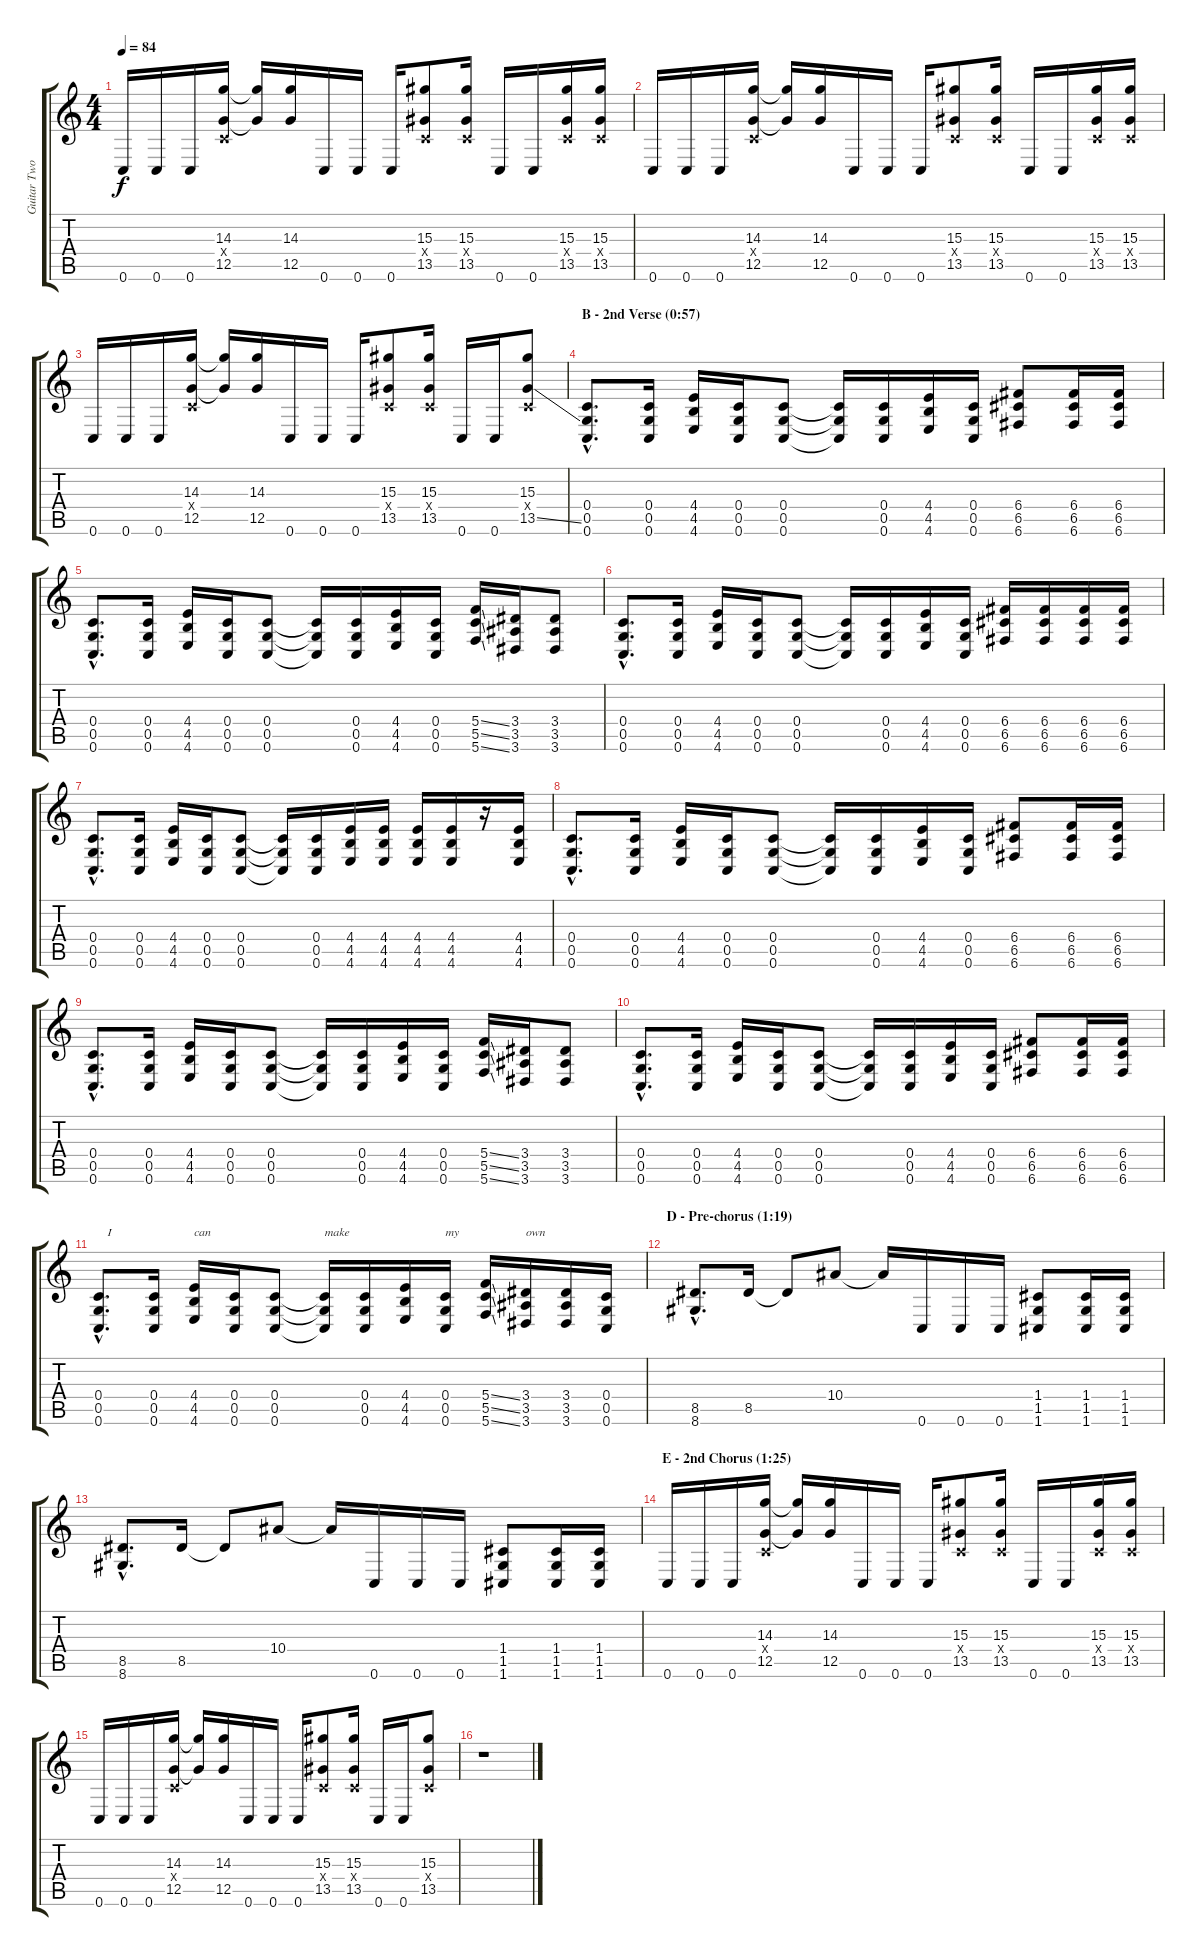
\track ("Guitar Two" "Guitar Two") {instrument distortionguitar}
\staff {score tabs}
\tuning (D4 A3 F3 C3 G2 C2) {hide}
\ts (4 4)
\tempo 84
\clef g2
\ks c
0.6.16{dy f} 0.6.16 0.6.16 (14.3 0.4{x} 12.5).16 (14.3{t} 12.5{t}).16 (14.3 12.5).16 0.6.16 0.6.16 0.6.16 (15.3 0.4{x} 13.5).8 (15.3 0.4{x} 13.5).16 0.6.16 0.6.16 (15.3 0.4{x} 13.5).16 (15.3 0.4{x} 13.5).16 |
0.6.16 0.6.16 0.6.16 (14.3 0.4{x} 12.5).16 (14.3{t} 12.5{t}).16 (14.3 12.5).16 0.6.16 0.6.16 0.6.16 (15.3 0.4{x} 13.5).8 (15.3 0.4{x} 13.5).16 0.6.16 0.6.16 (15.3 0.4{x} 13.5).16 (15.3 0.4{x} 13.5).16 |
0.6.16 0.6.16 0.6.16 (14.3 0.4{x} 12.5).16 (14.3{t} 12.5{t}).16 (14.3 12.5).16 0.6.16 0.6.16 0.6.16 (15.3 0.4{x} 13.5).8 (15.3 0.4{x} 13.5).16 0.6.16 0.6.16 (15.3 0.4{x} 13.5{ss}).8 |
\section ("" "B - 2nd Verse (0:57)")
(0.4{hac} 0.5{hac} 0.6{hac}).8{d} (0.4 0.5 0.6).16 (4.4 4.5 4.6).16 (0.4 0.5 0.6).16 (0.4 0.5 0.6).8 (0.4{t} 0.5{t} 0.6{t}).16 (0.4 0.5 0.6).16 (4.4 4.5 4.6).16 (0.4 0.5 0.6).16 (6.4 6.5 6.6).8 (6.4 6.5 6.6).16 (6.4 6.5 6.6).16 |
(0.4{hac} 0.5{hac} 0.6{hac}).8{d} (0.4 0.5 0.6).16 (4.4 4.5 4.6).16 (0.4 0.5 0.6).16 (0.4 0.5 0.6).8 (0.4{t} 0.5{t} 0.6{t}).16 (0.4 0.5 0.6).16 (4.4 4.5 4.6).16 (0.4 0.5 0.6).16 (5.4{ss} 5.5{ss} 5.6{ss}).16 (3.4 3.5 3.6).16 (3.4 3.5 3.6).8 |
(0.4{hac} 0.5{hac} 0.6{hac}).8{d} (0.4 0.5 0.6).16 (4.4 4.5 4.6).16 (0.4 0.5 0.6).16 (0.4 0.5 0.6).8 (0.4{t} 0.5{t} 0.6{t}).16 (0.4 0.5 0.6).16 (4.4 4.5 4.6).16 (0.4 0.5 0.6).16 (6.4 6.5 6.6).16 (6.4 6.5 6.6).16 (6.4 6.5 6.6).16 (6.4 6.5 6.6).16 |
(0.4{hac} 0.5{hac} 0.6{hac}).8{d} (0.4 0.5 0.6).16 (4.4 4.5 4.6).16 (0.4 0.5 0.6).16 (0.4 0.5 0.6).8 (0.4{t} 0.5{t} 0.6{t}).16 (0.4 0.5 0.6).16 (4.4 4.5 4.6).16 (4.4 4.5 4.6).16 (4.4 4.5 4.6).16 (4.4 4.5 4.6).16 r.16 (4.4 4.5 4.6).16 |
(0.4{hac} 0.5{hac} 0.6{hac}).8{d} (0.4 0.5 0.6).16 (4.4 4.5 4.6).16 (0.4 0.5 0.6).16 (0.4 0.5 0.6).8 (0.4{t} 0.5{t} 0.6{t}).16 (0.4 0.5 0.6).16 (4.4 4.5 4.6).16 (0.4 0.5 0.6).16 (6.4 6.5 6.6).8 (6.4 6.5 6.6).16 (6.4 6.5 6.6).16 |
(0.4{hac} 0.5{hac} 0.6{hac}).8{d} (0.4 0.5 0.6).16 (4.4 4.5 4.6).16 (0.4 0.5 0.6).16 (0.4 0.5 0.6).8 (0.4{t} 0.5{t} 0.6{t}).16 (0.4 0.5 0.6).16 (4.4 4.5 4.6).16 (0.4 0.5 0.6).16 (5.4{ss} 5.5{ss} 5.6{ss}).16 (3.4 3.5 3.6).16 (3.4 3.5 3.6).8 |
(0.4{hac} 0.5{hac} 0.6{hac}).8{d} (0.4 0.5 0.6).16 (4.4 4.5 4.6).16 (0.4 0.5 0.6).16 (0.4 0.5 0.6).8 (0.4{t} 0.5{t} 0.6{t}).16 (0.4 0.5 0.6).16 (4.4 4.5 4.6).16 (0.4 0.5 0.6).16 (6.4 6.5 6.6).8 (6.4 6.5 6.6).16 (6.4 6.5 6.6).16 |
(0.4{hac} 0.5{hac} 0.6{hac}).8{d txt "   I"} (0.4 0.5 0.6).16 (4.4 4.5 4.6).16{txt "can"} (0.4 0.5 0.6).16 (0.4 0.5 0.6).8 (0.4{t} 0.5{t} 0.6{t}).16{txt "make"} (0.4 0.5 0.6).16 (4.4 4.5 4.6).16 (0.4 0.5 0.6).16{txt "my"} (5.4{ss} 5.5{ss} 5.6{ss}).16 (3.4 3.5 3.6).16{txt "own"} (3.4 3.5 3.6).16 (0.4 0.5 0.6).16 |
\section ("" "D - Pre-chorus (1:19)")
(8.5{hac} 8.6{hac}).8{d} 8.5.16 8.5{t}.8 10.4.8 10.4{t}.16 0.6.16 0.6.16 0.6.16 (1.4 1.5 1.6).8 (1.4 1.5 1.6).16 (1.4 1.5 1.6).16 |
(8.5{hac} 8.6{hac}).8{d} 8.5.16 8.5{t}.8 10.4.8 10.4{t}.16 0.6.16 0.6.16 0.6.16 (1.4 1.5 1.6).8 (1.4 1.5 1.6).16 (1.4 1.5 1.6).16 |
\section ("" "E - 2nd Chorus (1:25)")
0.6.16 0.6.16 0.6.16 (14.3 0.4{x} 12.5).16 (14.3{t} 12.5{t}).16 (14.3 12.5).16 0.6.16 0.6.16 0.6.16 (15.3 0.4{x} 13.5).8 (15.3 0.4{x} 13.5).16 0.6.16 0.6.16 (15.3 0.4{x} 13.5).16 (15.3 0.4{x} 13.5).16 |
0.6.16 0.6.16 0.6.16 (14.3 0.4{x} 12.5).16 (14.3{t} 12.5{t}).16 (14.3 12.5).16 0.6.16 0.6.16 0.6.16 (15.3 0.4{x} 13.5).8 (15.3 0.4{x} 13.5).16 0.6.16 0.6.16 (15.3 0.4{x} 13.5).8 |
r.1
